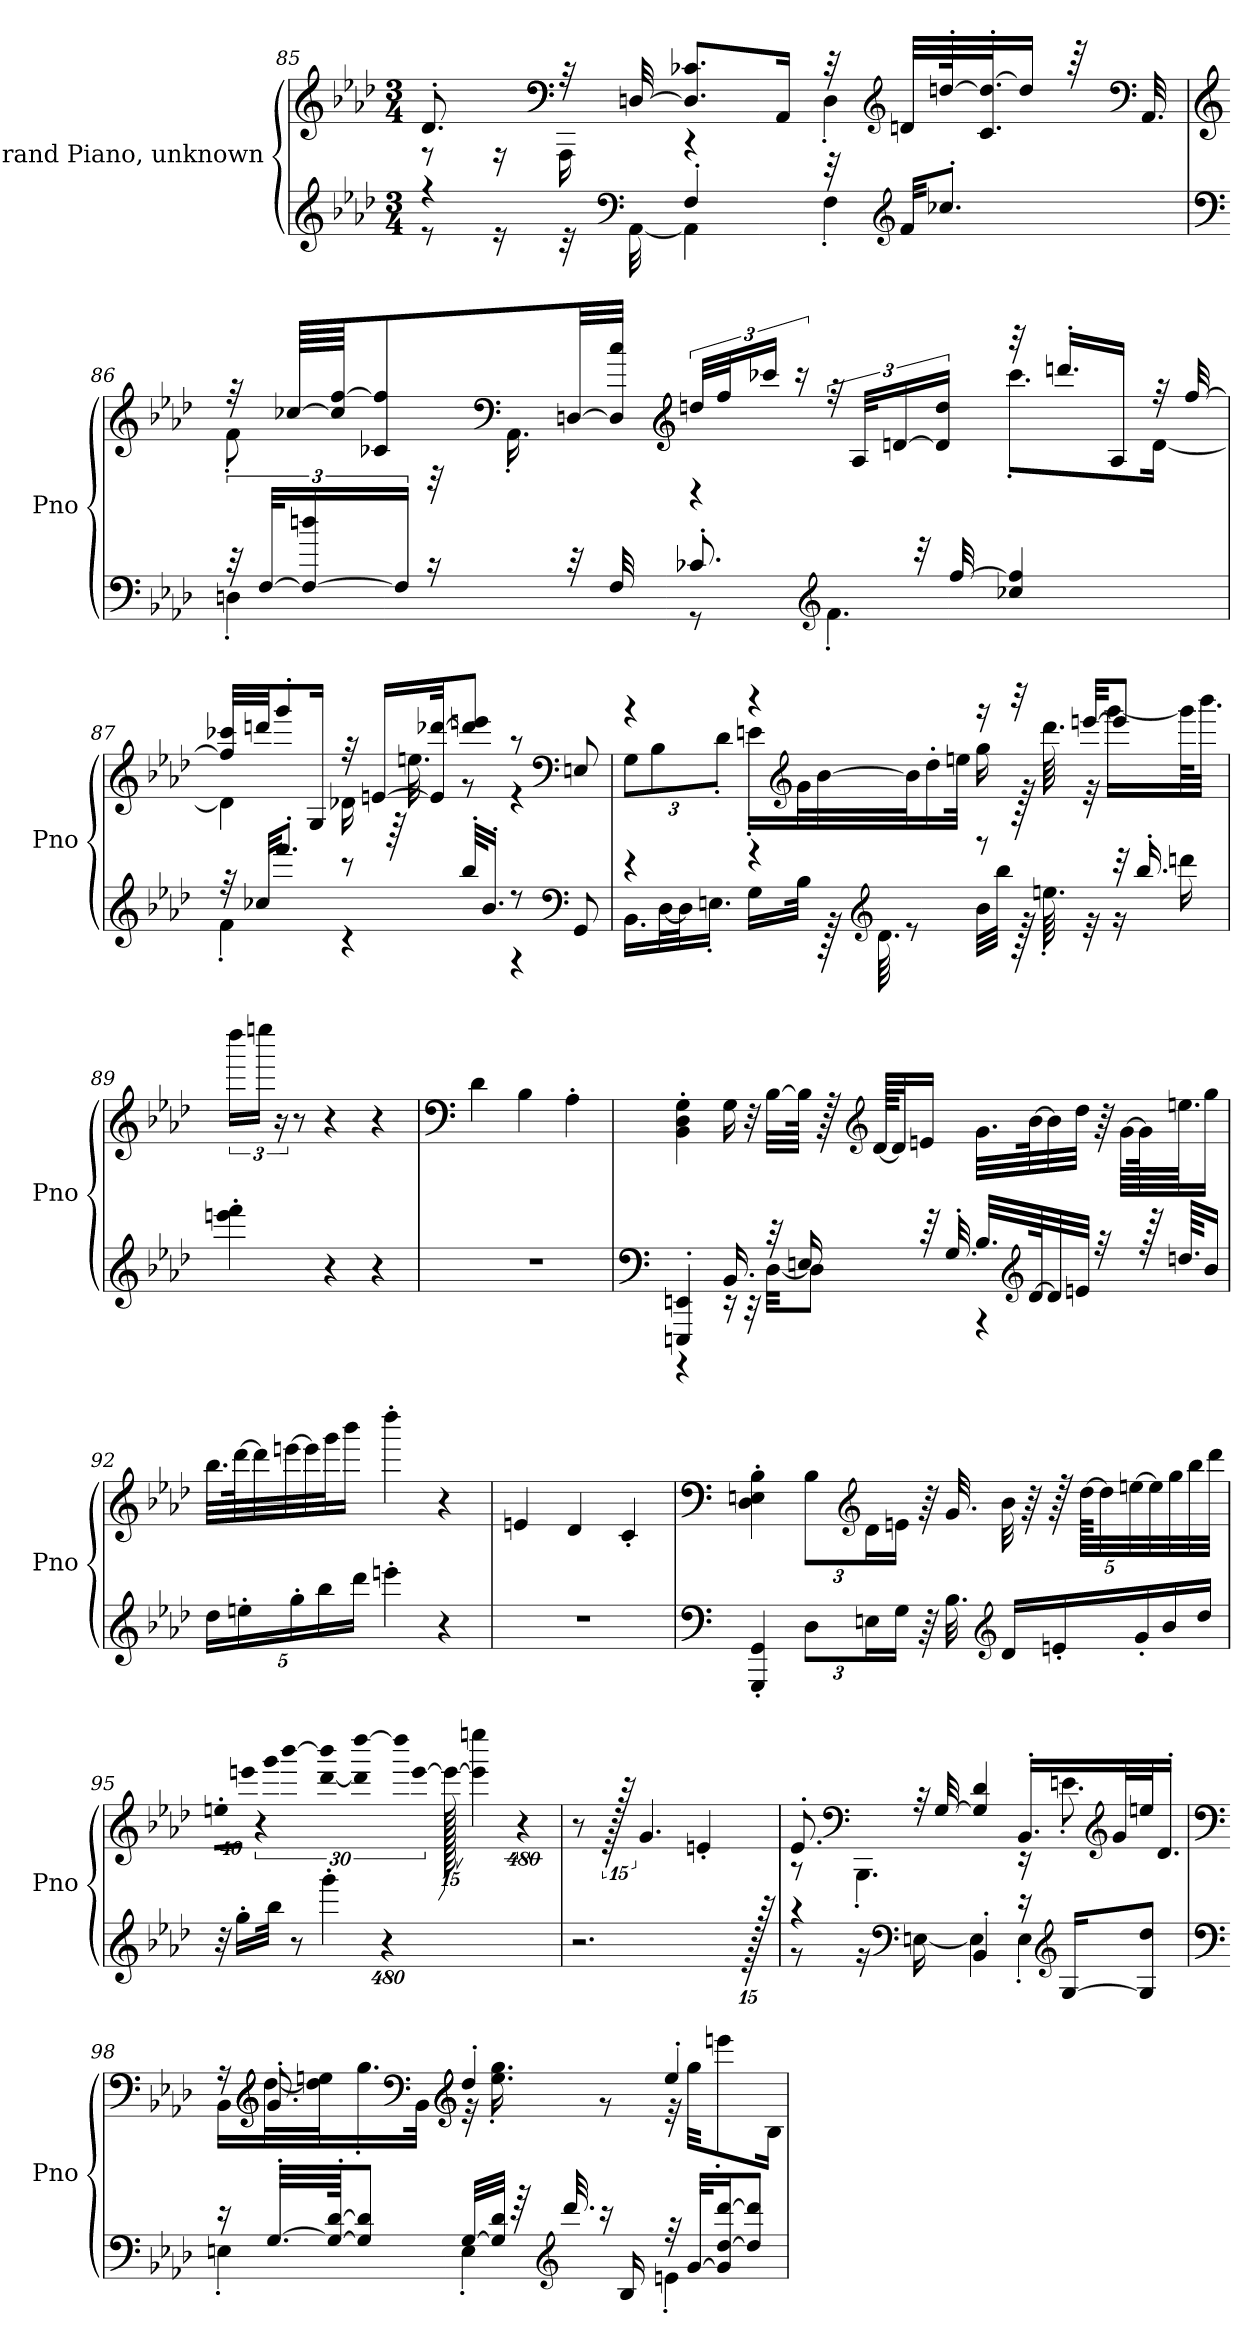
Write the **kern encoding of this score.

**kern	**kern
*part1	*part1
*staff2	*staff1
*I"Grand Piano, unknown	*
*I'Pno	*
*clefG2	*clefG2
*k[b-e-a-d-]	*k[b-e-a-d-]
*M3/4	*M3/4
=85	=85
*^	*^
4r	8r	8.d-'/	8r
.	16r	.	16r
*	*	*clefF4	*
.	32r	32r	16AAA-\
*clefF4	*	*	*
.	[32AA-\	[32Dn/	.
4F'/	4AA-\]	8.D/] 8.c-X/L	4r
.	.	16AA-/Jk	.
32r	4F'\	32r	4D'\
*clefG2	*	*clefG2	*
32f/KKL	.	32dn/LLL	.
8.cc-X'/J	.	[64ddn'/K	.
.	.	32.c-/' 32.dd/_'J	.
.	.	16dd/JJ]	.
.	.	64r	.
*	*	*clefF4	*
.	.	32.AA-/	.
!!LO:LB:g=z	!!
=86	=86	=86	=86
*clefF4	*	*clefG2	*
48r	4Dn'\	32r	8f'\
[48F/KLL	.	.	.
.	.	[64cc-X/LLLL	.
24F/_ 24ddn/	.	.	.
.	.	64cc-/] [64ff/JJJ	.
.	.	8c-X/ 8ff/]	.
24F/JJ]	.	.	.
16r	.	.	32r
*	*	*clefF4	*
.	.	.	16.AA-'\
32r	.	[32Dn/LL	.
32F/	.	32D/] 32cc-/JJJ	.
*	*	*clefG2	*
8.c-X'/	8r	48ddn/LLL	4r
.	.	48ff/J	.
.	.	24ccc-X/JJ	.
.	.	24r	.
*clefG2	*	*	*
.	4.f'\	48r	.
.	.	48A-/KLL	.
.	.	[24dn/	.
32r	.	.	.
.	.	24d/] 24dd/JJ	.
[32ff/	.	.	.
4cc-X/ 4ff/]	.	32r	8.ccc-'\L
.	.	16.dddn'/LL	.
.	.	16A-/JJ	.
.	.	32r	[16d\Jk
.	.	[32ff/	.
!!LO:PB:g=z	!!
=87	=87	=87	=87
32r	4f'\	32ff/] 32ccc-X/LLL	4d\]
32cc-X/KKL	.	32dddn/JJ	.
8.fff'/J	.	8ggg'/	.
.	.	16G/Jk	.
8r	4r	32r	16d-X\
.	.	[16en/LL	.
.	.	.	64r
.	.	.	32.een\
.	.	32e/] [32ddd-X/JK	.
32bb-'/KLL	.	8ddd-/] 8eeen/J	8r
16.b-'/JJ	.	.	.
8r	4r	8r	4r
*clefF4	*	*clefF4	*
8GG/	.	8En/	.
!!LO:LB:g=z	!!
=88	=88	=88	=88
*	*	*	*Xbrackettup
4r	16.BB-\LL	4r	12G\L
.	.	.	12B-\
.	[32D-\L	.	.
.	32D-\J]	.	.
.	16.En'\JJ	.	.
.	.	.	12d-'\J
4r	16G\LL	4r	16en'\LL
*	*	*clefG2	*
.	32B-\JJk	.	32g\L
.	128r	.	[32b-\
*clefG2	*	*	*
.	64.d-\	.	.
.	8r	.	32b-\J]
.	.	.	16dd-'\
.	.	.	32een\JJk
8r	32b-\LLL	16r	16gg\
.	32bb-\JJJ	.	.
.	128r	32r	128r
.	64.een'\	.	64.ddd-\
.	32r	[32eeen/KKL	32r
32r	16r	8eee/J]	[16ggg\LL
16.bb-'/	.	.	.
.	16dddn\	.	64ggg\KL]
.	.	.	32.bbb-\JJJ
*v	*v	*	*
*	*v	*v
=89	=89
*	*brackettup
4eeen\' 4fff\'	24dddd-\LL
.	24eeeen\JJ
.	24r
.	8r
4r	4r
4r	4r
=90	=90
*	*clefF4
2.r	4d-\
.	4B-\
.	4A-'\
!!LO:LB:g=z
=91	=91
*clefF4	*
*^	*
4EEEn/' 4EEn/'	4r	4BB-\' 4D-\' 4G\'
16.BB-/	16r	16G\
.	32r	32r
32r	[32D-\KKL	[32B-\LLL
16En/	8D-\J]	64B-\JJJk]
.	.	128r
*	*	*clefG2
.	.	[128d-/KKLLL
.	.	32d-/J]
64r	.	16en/JJ
32.G'/	.	.
32.B-/LLL	4r	32.g\LLL
*clefG2	*	*
[64d-/K	.	[64b-\K
32d-/]	.	32b-\]
32en/JJJ	.	32dd-\JJJ
32r	.	64r
.	.	[64g\LLLL
128r	.	128g\K]
64.ddn/KKLL	.	64.een\JJ
16b-/JJ	.	16gg\JJ
*v	*v	*
=92	=92
*Xbrackettup	*
20dd-\LL	32.bb-\LLL
.	[64ddd-\K
20een'\	.
.	32ddd-\]
.	[32eeen\
20gg'\	.
.	32eee\]
20bb-\	.
.	32ggg\J
.	16bbb-\JJ
20ddd-\JJ	.
4eeen'\	4dddd-'\
4r	4r
!!LO:LB:g=z
=93	=93
2.r	4en/
.	4d-/
.	4c'/
=94	=94
*clefF4	*clefF4
4GGG/' 4GG/'	4D-\' 4En\' 4B-\'
*	*Xbrackettup
12D-\L	12B-\L
*	*clefG2
24En\L	24d-\L
16G\JJ	16en\JJ
64r	64r
32.B-\	32.g/
*clefG2	*
20d-/LL	32b-\
.	64r
.	128r
20en'/	.
.	[128dd-\KKLLL
.	32dd-\]
.	[32een\
20g'/	.
.	32ee\]
20b-/	.
.	32gg\
.	32bb-\
20dd-/JJ	.
.	32ddd-\JJJ
!!LO:LB:g=z
=95	=95
*	*brackettup
!	!LO:N:vis=32
1920ryy	640%23een'\LLL
32r	.
16gg'\LL	.
!	!LO:N:vis=32
.	640%23eeen\JJJ
!	!LO:N:vis=64
.	960%17r
!	!LO:N:vis=64
.	960%17ggg\KLLL
32bb-\JJk	.
!	!LO:N:vis=32
.	[640%23bbb-\
8r	.
!	!LO:N:vis=32
.	[640%23ddd-\ 640%23bbb-\]
!	!LO:N:vis=32
.	640%23ddd-\] [640%23dddd-\
!	!LO:N:vis=64
.	960%17dddd-\L]
.	[640%11eee\JJJ
.	1920eee\_
4ggg'\	4eee\] 4eeeen\
1920%479r	1920%479r
=96	=96
2.r	8r
.	1920r
.	4.g/
.	4en'/
1920r	.
=97	=97
*^	*^
4r	8r	8.e-'/	8r
*	*	*clefF4	*
.	16r	.	4.BBB-'\
*clefF4	*	*	*
.	[16En\	32r	.
.	.	[32G/	.
4BB-'/	4E\]	4G/] 4d-/	.
16r	4E'\	16.BB-'/LL	16r
*clefG2	*	*	*
[16G/KL	.	.	8.en'\
*	*	*clefG2	*
.	.	32g/L	.
8G/] 8dd-/J	.	32een/J	.
.	.	16.d-'/JJ	.
!!LO:PB:g=z	!!
=98	=98	=98	=98
*clefF4	*	*clefF4	*
16r	4En'\	16r	16BB-\LL
*	*	*clefG2	*
[32.G'/LLL	.	8.g'/	[32dd-\L
.	.	.	32dd-\] 32een\J
64G/_' [64d-/'JJK	.	.	.
8G/] 8d-/]J	.	.	16.gg'\
*	*	*clefF4	*
.	.	.	32BB-\JJk
*	*	*clefG2	*
[32G/LLL	4E'\	4dd-'/	32r
32G/] 32d-/JJJ	.	.	16.ee\' 16.gg\'
64r	.	.	.
*clefG2	*	*	*
32.ddd-/	.	.	.
16r	.	.	8r
16B-/	.	.	.
32r	4en'\	4ee'/	32r
[32g/KLL	.	.	32gg\KKL
16g/] [16dd-/ [16ddd-/J	.	.	8eeen'\
8dd-/] 8ddd-/]J	.	.	.
.	.	.	16B-\Jk
*v	*v	*	*
*	*v	*v
=	=
*-	*-
